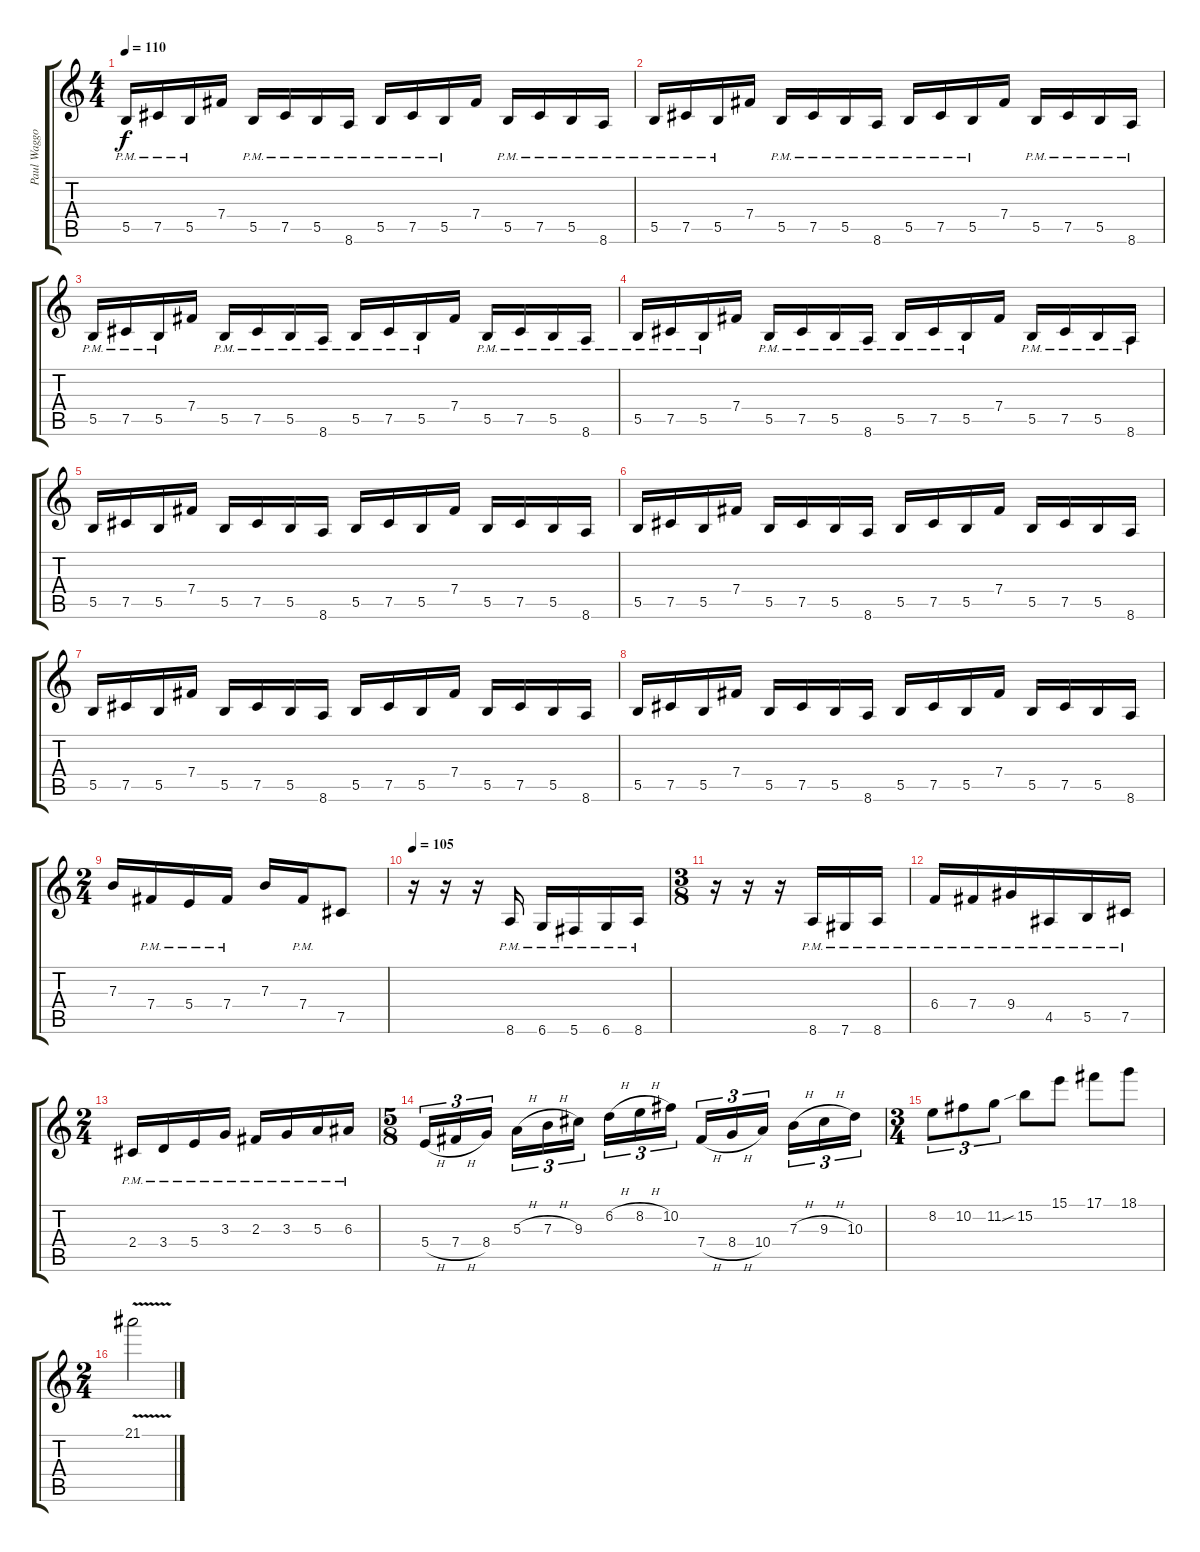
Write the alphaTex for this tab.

\track ("Paul Waggoner - Rhythm" "Paul Waggo") {instrument distortionguitar}
\staff {score tabs}
\tuning (Db4 Ab3 E3 B2 Gb2 Db2) {hide}
\ts (4 4)
\tempo 110
\clef g2
\ks c
5.5{pm}.16{dy f} 7.5{pm}.16 5.5{pm}.16 7.4.16 5.5{pm}.16 7.5{pm}.16 5.5{pm}.16 8.6{pm}.16 5.5{pm}.16 7.5{pm}.16 5.5{pm}.16 7.4.16 5.5{pm}.16 7.5{pm}.16 5.5{pm}.16 8.6{pm}.16 |
5.5{pm}.16 7.5{pm}.16 5.5{pm}.16 7.4.16 5.5{pm}.16 7.5{pm}.16 5.5{pm}.16 8.6{pm}.16 5.5{pm}.16 7.5{pm}.16 5.5{pm}.16 7.4.16 5.5{pm}.16 7.5{pm}.16 5.5{pm}.16 8.6{pm}.16 |
5.5{pm}.16 7.5{pm}.16 5.5{pm}.16 7.4.16 5.5{pm}.16 7.5{pm}.16 5.5{pm}.16 8.6{pm}.16 5.5{pm}.16 7.5{pm}.16 5.5{pm}.16 7.4.16 5.5{pm}.16 7.5{pm}.16 5.5{pm}.16 8.6{pm}.16 |
5.5{pm}.16 7.5{pm}.16 5.5{pm}.16 7.4.16 5.5{pm}.16 7.5{pm}.16 5.5{pm}.16 8.6{pm}.16 5.5{pm}.16 7.5{pm}.16 5.5{pm}.16 7.4.16 5.5{pm}.16 7.5{pm}.16 5.5{pm}.16 8.6{pm}.16 |
5.5.16 7.5.16 5.5.16 7.4.16 5.5.16 7.5.16 5.5.16 8.6.16 5.5.16 7.5.16 5.5.16 7.4.16 5.5.16 7.5.16 5.5.16 8.6.16 |
5.5.16 7.5.16 5.5.16 7.4.16 5.5.16 7.5.16 5.5.16 8.6.16 5.5.16 7.5.16 5.5.16 7.4.16 5.5.16 7.5.16 5.5.16 8.6.16 |
5.5.16 7.5.16 5.5.16 7.4.16 5.5.16 7.5.16 5.5.16 8.6.16 5.5.16 7.5.16 5.5.16 7.4.16 5.5.16 7.5.16 5.5.16 8.6.16 |
5.5.16 7.5.16 5.5.16 7.4.16 5.5.16 7.5.16 5.5.16 8.6.16 5.5.16 7.5.16 5.5.16 7.4.16 5.5.16 7.5.16 5.5.16 8.6.16 |
\ts (2 4)
7.3.16 7.4{pm}.16 5.4{pm}.16 7.4{pm}.16 7.3.16 7.4{pm}.16 7.5.8 |
\tempo 105
r.16 r.16 r.16 8.6{pm}.16 6.6{pm}.16 5.6{pm}.16 6.6{pm}.16 8.6{pm}.16 |
\ts (3 8)
r.16 r.16 r.16 8.6{pm}.16 7.6{pm}.16 8.6{pm}.16 |
6.4{pm}.16 7.4{pm}.16 9.4{pm}.16 4.5{pm}.16 5.5{pm}.16 7.5{pm}.16 |
\ts (2 4)
2.4{pm}.16 3.4{pm}.16 5.4{pm}.16 3.3{pm}.16 2.3{pm}.16 3.3{pm}.16 5.3{pm}.16 6.3{pm}.16 |
\ts (5 8)
5.4{h}.16{tu (3 2)} 7.4{h}.16{tu (3 2)} 8.4.16{tu (3 2)} 5.3{h}.16{tu (3 2)} 7.3{h}.16{tu (3 2)} 9.3.16{tu (3 2)} 6.2{h}.16{tu (3 2)} 8.2{h}.16{tu (3 2)} 10.2.16{tu (3 2)} 7.4{h}.16{tu (3 2)} 8.4{h}.16{tu (3 2)} 10.4.16{tu (3 2)} 7.3{h}.16{tu (3 2)} 9.3{h}.16{tu (3 2)} 10.3.16{tu (3 2)} |
\ts (3 4)
8.2.8{tu (3 2)} 10.2.8{tu (3 2)} 11.2.8{tu (3 2)} 15.2{sib}.8 15.1.8 17.1.8 18.1.8 |
\ts (2 4)
21.1{v}.2
